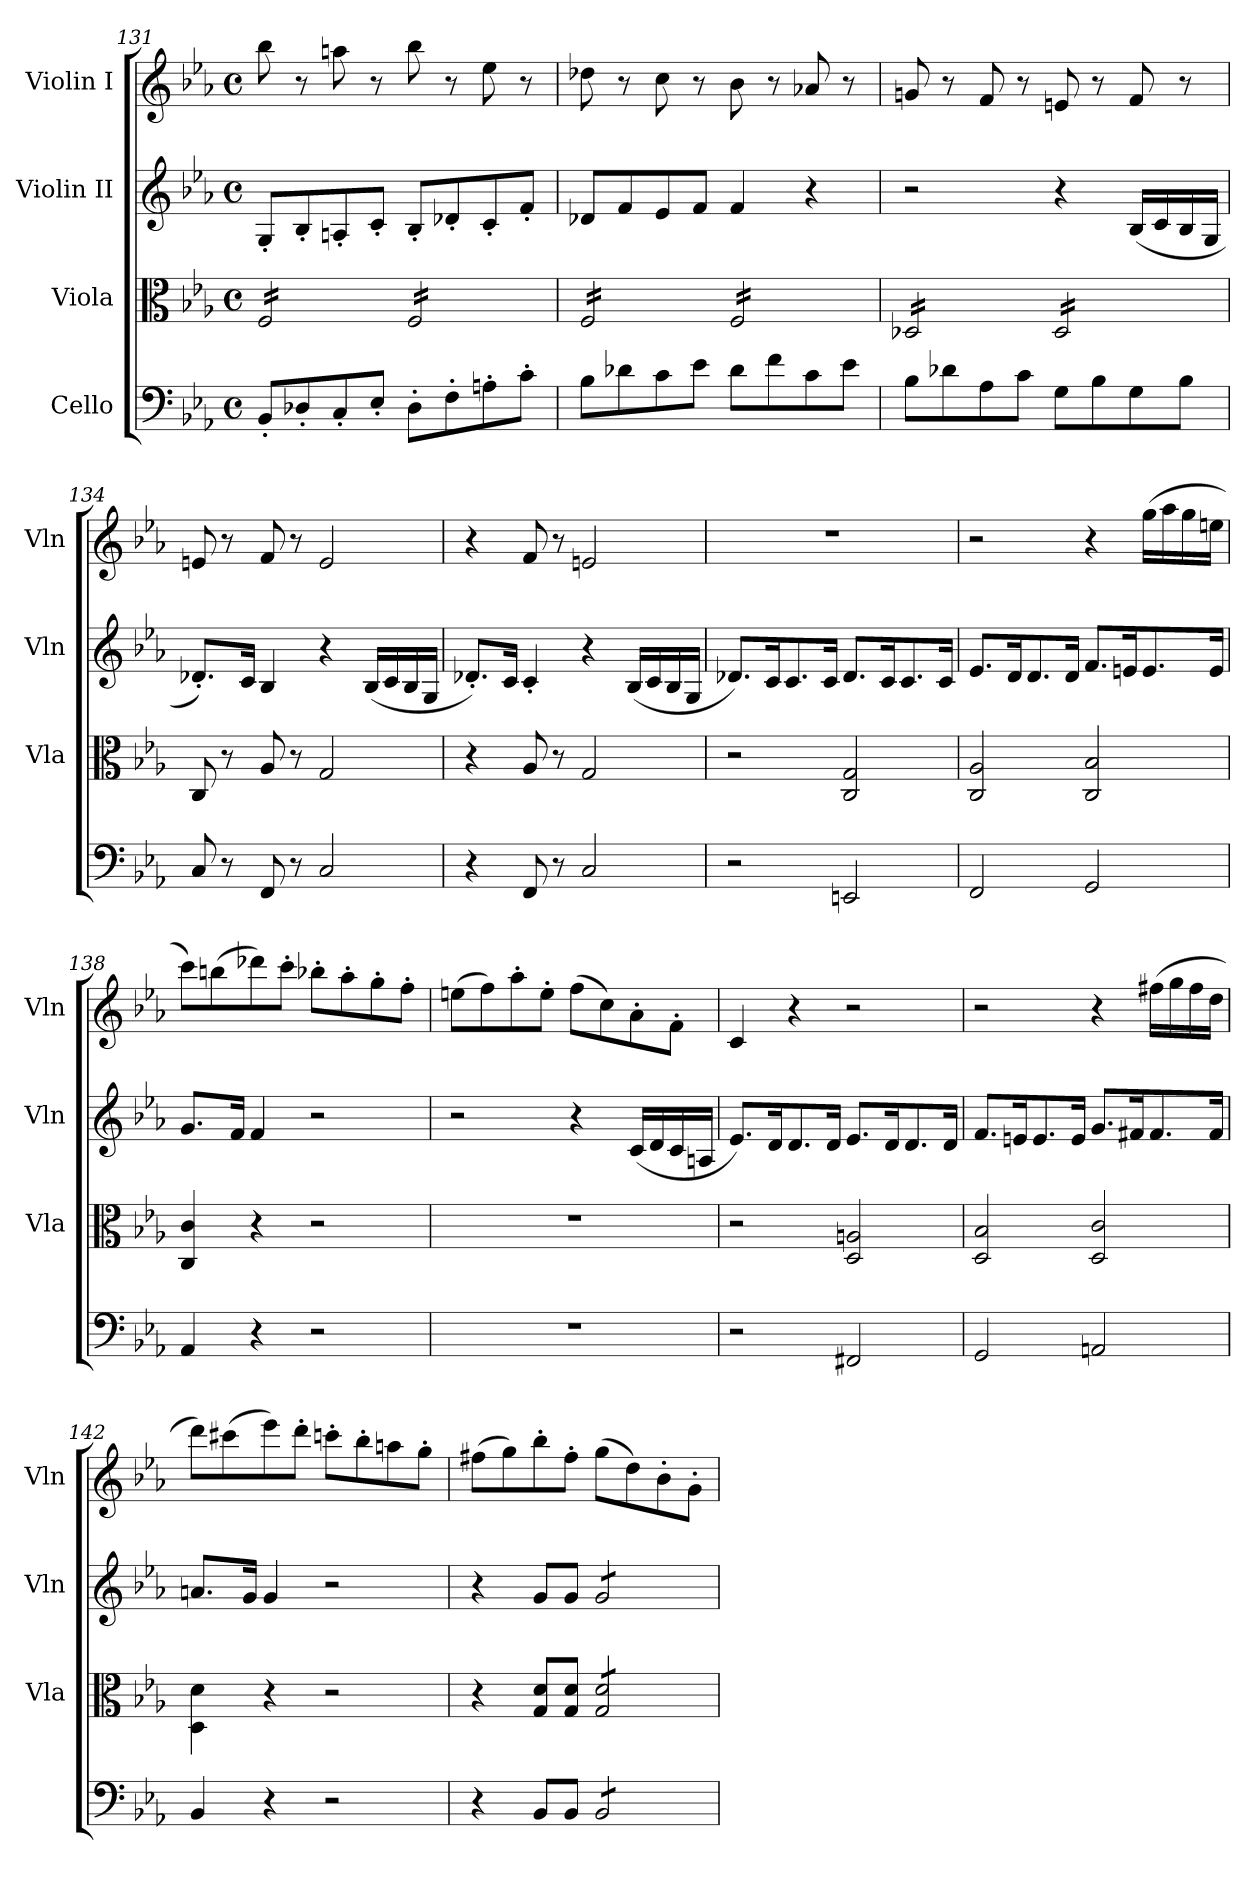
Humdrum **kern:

**kern	**kern	**kern	**kern
*part4	*part3	*part2	*part1
*staff4	*staff3	*staff2	*staff1
*I"Cello	*I"Viola	*I"Violin II	*I"Violin I
*	*I'Vla	*I'Vln	*I'Vln
*clefF4	*clefC3	*clefG2	*clefG2
*k[b-e-a-]	*k[b-e-a-]	*k[b-e-a-]	*k[b-e-a-]
*M4/4	*M4/4	*M4/4	*M4/4
*met(c)	*met(c)	*met(c)	*met(c)
=131	=131	=131	=131
*	*tremolo	*	*
8BB-'/L	16F/LL	8G'/L	8bb-\
.	16F/	.	.
8D-X'/	16F/	8B-'/	8r
.	16F/	.	.
8C'/	16F/	8An'/	8aan\
.	16F/	.	.
8E-'/J	16F/	8c'/J	8r
.	16F/JJ	.	.
8D-'\L	16F/LL	8B-'/L	8bb-\
.	16F/	.	.
8F'\	16F/	8d-X'/	8r
.	16F/	.	.
8An'\	16F/	8c'/	8ee-\
.	16F/	.	.
8c'\J	16F/	8f'/J	8r
.	16F/JJ	.	.
=132	=132	=132	=132
8B-\L	16F/LL	8d-X/L	8dd-X\
.	16F/	.	.
8d-X\	16F/	8f/	8r
.	16F/	.	.
8c\	16F/	8e-/	8cc\
.	16F/	.	.
8e-\J	16F/	8f/J	8r
.	16F/JJ	.	.
8d-\L	16F/LL	4f/	8b-\
.	16F/	.	.
8f\	16F/	.	8r
.	16F/	.	.
8c\	16F/	4r	8a-X/
.	16F/	.	.
8e-\J	16F/	.	8r
.	16F/JJ	.	.
!!LO:LB:g=z
=133	=133	=133	=133
8B-\L	16D-X/LL	2r	8gn/
.	16D-X/	.	.
8d-X\	16D-X/	.	8r
.	16D-X/	.	.
8A-\	16D-X/	.	8f/
.	16D-X/	.	.
8c\J	16D-X/	.	8r
.	16D-X/JJ	.	.
8G\L	16D-/LL	4r	8en/
.	16D-/	.	.
8B-\	16D-/	.	8r
.	16D-/	.	.
8G\	16D-/	(<16B-/LL	8f/
.	16D-/	16c/	.
8B-\J	16D-/	16B-/	8r
.	16D-/JJ	16G/JJ	.
*	*Xtremolo	*	*
=134	=134	=134	=134
8C/	8C/	8.d-X'/L)	8en/
8r	8r	.	8r
.	.	16c/Jk	.
8FF/	8A-/	4B-/	8f/
8r	8r	.	8r
2C/	2G/	4r	2e/
.	.	(<16B-/LL	.
.	.	16c/	.
.	.	16B-/	.
.	.	16G/JJ	.
=135	=135	=135	=135
4r	4r	8.d-X'/L)	4r
.	.	16c/Jk	.
8FF/	8A-/	4c'/	8f/
8r	8r	.	8r
2C/	2G/	4r	2en/
.	.	(<16B-/LL	.
.	.	16c/	.
.	.	16B-/	.
.	.	16G/JJ	.
=136	=136	=136	=136
2r	2r	8.d-X/L)	1r
.	.	16c/K	.
.	.	8.c/	.
.	.	16c/Jk	.
2EEn/	2C/ 2G/	8.d-/L	.
.	.	16c/K	.
.	.	8.c/	.
.	.	16c/Jk	.
=137	=137	=137	=137
2FF/	2C/ 2A-/	8.e-/L	2r
.	.	16d/K	.
.	.	8.d/	.
.	.	16d/Jk	.
2GG/	2C/ 2B-/	8.f/L	4r
.	.	16en/K	.
.	.	8.e/	(>16gg\LL
.	.	.	16aa-\
.	.	.	16gg\
.	.	16e/Jk	16een\JJ
=138	=138	=138	=138
4AA-/	4C/ 4c/	8.g/L	8ccc\L)
.	.	.	(>8bbn\
.	.	16f/Jk	.
4r	4r	4f/	8ddd-X\)
.	.	.	8ccc'\J
2r	2r	2r	8bb-X'\L
.	.	.	8aa-'\
.	.	.	8gg'\
.	.	.	8ff'\J
!!LO:PB:g=z
=139	=139	=139	=139
1r	1r	2r	(>8een\L
.	.	.	8ff\)
.	.	.	8aa-'\
.	.	.	8ee'\J
.	.	4r	(>8ff\L
.	.	.	8cc\)
.	.	(<16c/LL	8a-'\
.	.	16d/	.
.	.	16c/	8f'\J
.	.	16An/JJ	.
=140	=140	=140	=140
2r	2r	8.e-/L)	4c/
.	.	16d/K	.
.	.	8.d/	4r
.	.	16d/Jk	.
2FF#X/	2D/ 2An/	8.e-/L	2r
.	.	16d/K	.
.	.	8.d/	.
.	.	16d/Jk	.
=141	=141	=141	=141
2GG/	2D/ 2B-/	8.f/L	2r
.	.	16en/K	.
.	.	8.e/	.
.	.	16e/Jk	.
2AAn/	2D/ 2c/	8.g/L	4r
.	.	16f#X/K	.
.	.	8.f#/	(>16ff#X\LL
.	.	.	16gg\
.	.	.	16ff#\
.	.	16f#/Jk	16dd\JJ
=142	=142	=142	=142
4BB-/	4D\ 4d\	8.an/L	8ddd\L)
.	.	.	(>8ccc#X\
.	.	16g/Jk	.
4r	4r	4g/	8eee-\)
.	.	.	8ddd'\J
2r	2r	2r	8cccn'\L
.	.	.	8bb-'\
.	.	.	8aan\
.	.	.	8gg'\J
=143	=143	=143	=143
4r	4r	4r	(>8ff#X\L
.	.	.	8gg\)
8BB-/L	8G/ 8d/L	8g/L	8bb-'\
8BB-/J	8G/ 8d/J	8g/J	8ff#'\J
*tremolo	*	*	*
*	*tremolo	*	*
*	*	*tremolo	*
8BB-/L	8G/ 8d/L	8g/L	(>8gg\L
8BB-/	8G/ 8d/	8g/	8dd\)
8BB-/	8G/ 8d/	8g/	8b-'\
8BB-/J	8G/ 8d/J	8g/J	8g'\J
*	*	*Xtremolo	*
*	*Xtremolo	*	*
*Xtremolo	*	*	*
=	=	=	=
*-	*-	*-	*-
